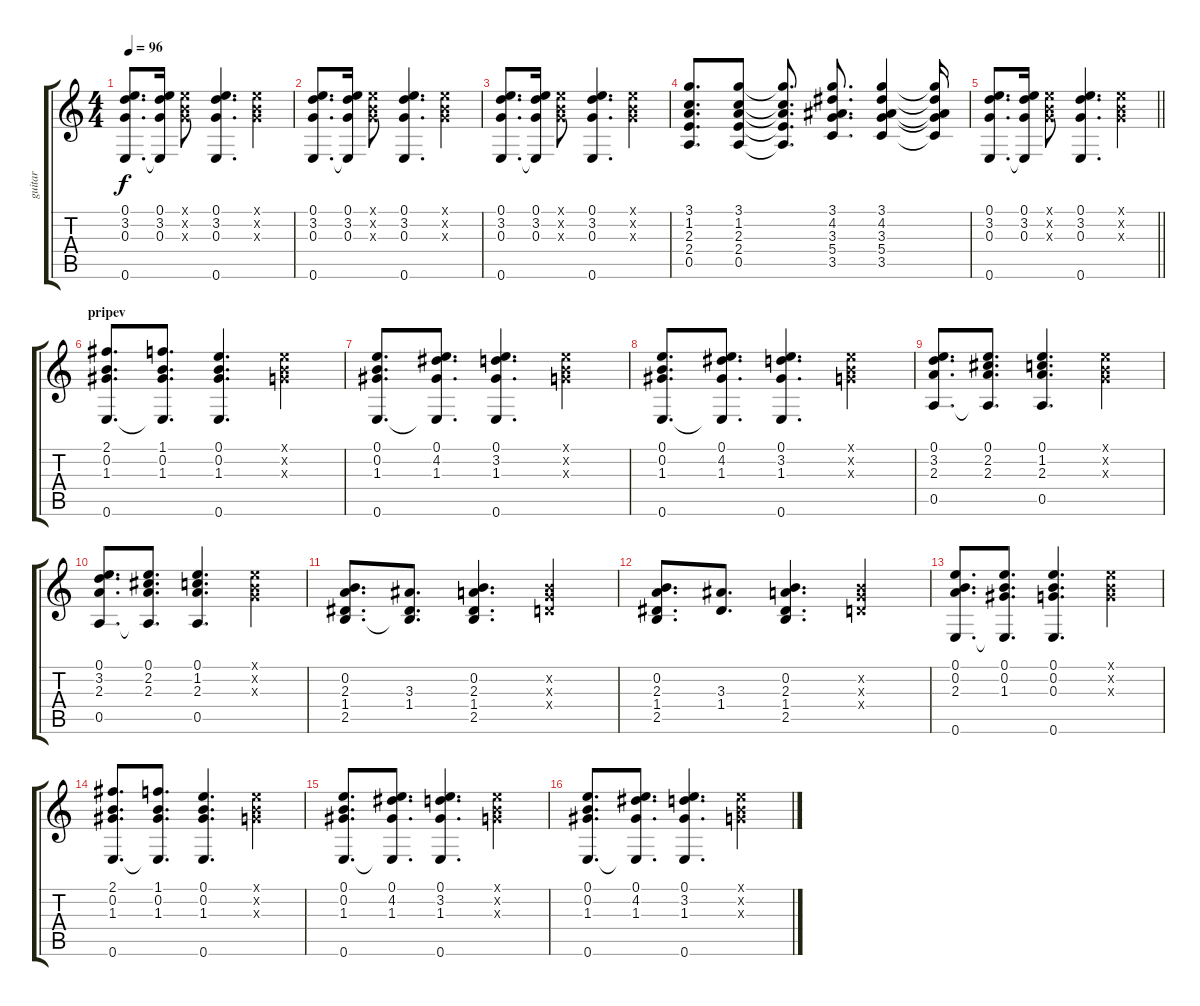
\track ("guitar" "guitar") {instrument electricguitarjazz}
\staff {score tabs}
\tuning (E4 B3 G3 D3 A2 E2) {hide}
\ts (4 4)
\tempo 96
\clef g2
\ks c
(0.1 3.2 0.3 0.6).8{d dy f} (0.1 3.2 0.3 0.6{t}).16 (0.1{x} 0.2{x} 0.3{x}).8 (0.1 3.2 0.3 0.6).4{d} (0.1{x} 0.2{x} 0.3{x}).4 |
(0.1 3.2 0.3 0.6).8{d} (0.1 3.2 0.3 0.6{t}).16 (0.1{x} 0.2{x} 0.3{x}).8 (0.1 3.2 0.3 0.6).4{d} (0.1{x} 0.2{x} 0.3{x}).4 |
(0.1 3.2 0.3 0.6).8{d} (0.1 3.2 0.3 0.6{t}).16 (0.1{x} 0.2{x} 0.3{x}).8 (0.1 3.2 0.3 0.6).4{d} (0.1{x} 0.2{x} 0.3{x}).4 |
(3.1 1.2 2.3 2.4 0.5).8{d} (3.1 1.2 2.3 2.4 0.5).8 (3.1{t} 1.2{t} 2.3{t} 2.4{t} 0.5{t}).8{d} (3.1 4.2 3.3 5.4 3.5).8{d} (3.1 4.2 3.3 5.4 3.5).4 (3.1{t} 4.2{t} 3.3{t} 5.4{t} 3.5{t}).16 |
\barLineRight lightlight
(0.1 3.2 0.3 0.6).8{d} (0.1 3.2 0.3 0.6{t}).16 (0.1{x} 0.2{x} 0.3{x}).8 (0.1 3.2 0.3 0.6).4{d} (0.1{x} 0.2{x} 0.3{x}).4 |
\section ("" "pripev")
(2.1 0.2 1.3 0.6).8{d} (1.1 0.2 1.3 0.6{t}).8{d} (0.1 0.2 1.3 0.6).4{d} (0.1{x} 0.2{x} 0.3{x}).4 |
(0.1 0.2 1.3 0.6).8{d} (0.1 4.2 1.3 0.6{t}).8{d} (0.1 3.2 1.3 0.6).4{d} (0.1{x} 0.2{x} 0.3{x}).4 |
(0.1 0.2 1.3 0.6).8{d} (0.1 4.2 1.3 0.6{t}).8{d} (0.1 3.2 1.3 0.6).4{d} (0.1{x} 0.2{x} 0.3{x}).4 |
(0.1 3.2 2.3 0.5).8{d} (0.1 2.2 2.3 0.5{t}).8{d} (0.1 1.2 2.3 0.5).4{d} (0.1{x} 0.2{x} 0.3{x}).4 |
(0.1 3.2 2.3 0.5).8{d} (0.1 2.2 2.3 0.5{t}).8{d} (0.1 1.2 2.3 0.5).4{d} (0.1{x} 0.2{x} 0.3{x}).4 |
(0.2 2.3 1.4 2.5).8{d} (3.3 1.4 2.5{t}).8{d} (0.2 2.3 1.4 2.5).4{d} (0.2{x} 0.3{x} 0.4{x}).4 |
(0.2 2.3 1.4 2.5).8{d} (3.3 1.4).8{d} (0.2 2.3 1.4 2.5).4{d} (0.2{x} 0.3{x} 0.4{x}).4 |
(0.1 0.2 2.3 0.6).8{d} (0.1 0.2 1.3 0.6{t}).8{d} (0.1 0.2 0.3 0.6).4{d} (0.1{x} 0.2{x} 0.3{x}).4 |
(2.1 0.2 1.3 0.6).8{d} (1.1 0.2 1.3 0.6{t}).8{d} (0.1 0.2 1.3 0.6).4{d} (0.1{x} 0.2{x} 0.3{x}).4 |
(0.1 0.2 1.3 0.6).8{d} (0.1 4.2 1.3 0.6{t}).8{d} (0.1 3.2 1.3 0.6).4{d} (0.1{x} 0.2{x} 0.3{x}).4 |
(0.1 0.2 1.3 0.6).8{d} (0.1 4.2 1.3 0.6{t}).8{d} (0.1 3.2 1.3 0.6).4{d} (0.1{x} 0.2{x} 0.3{x}).4
